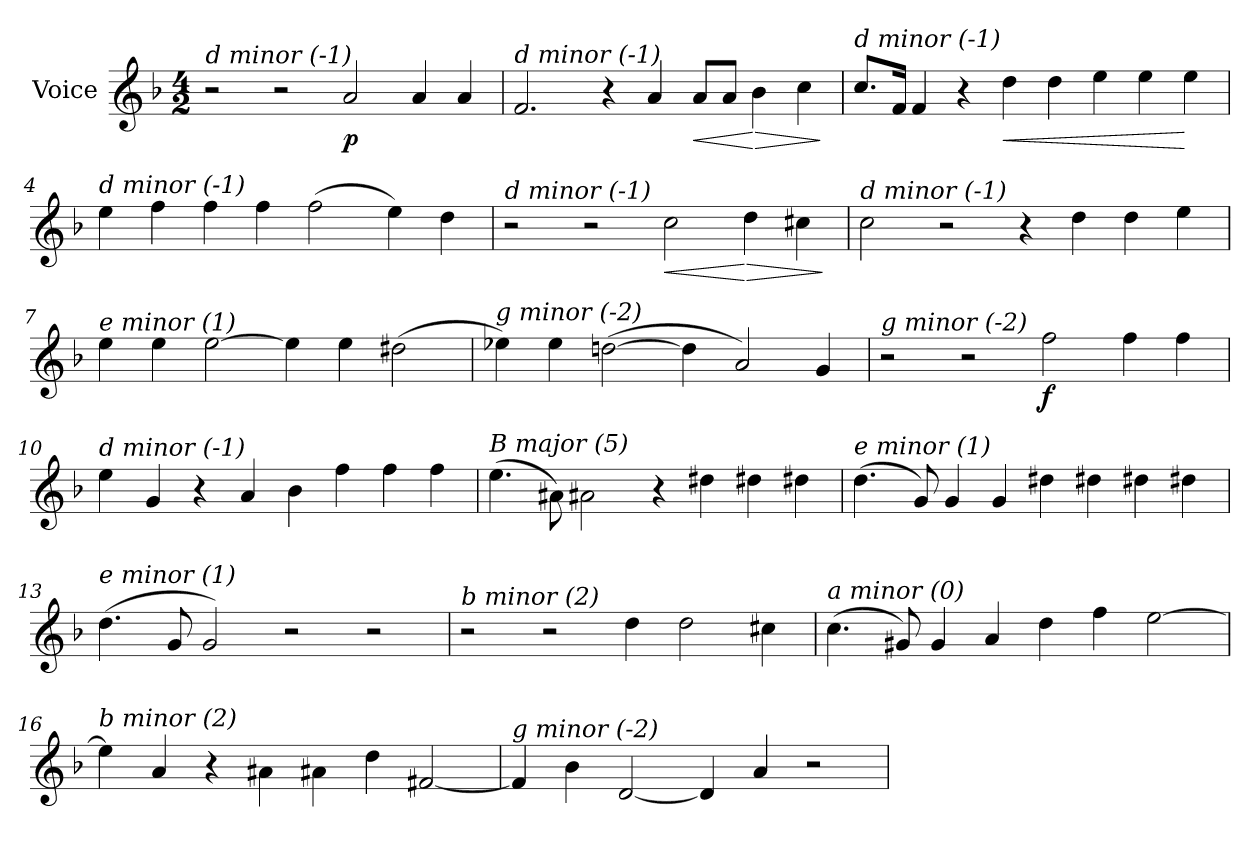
**kern	**dynam
*part1	*part1
*staff1	*staff1
*I"Voice	*
*clefG2	*
*k[b-]	*
*F:	*
*M4/2	*
=1	=1
!LO:TX:i:t=d minor (-1)	!
2r	.
2r	.
!	!LO:DY:b
2a/	p
4a/	.
4a/	.
=2	=2
!LO:TX:i:t=d minor (-1)	!
2.f/	.
4r	.
4a/	.
!	!LO:HP:b
8a/L	<
8a/J	.
!	!LO:HP:n=1:b
4b-\	[ >
4cc\	.
.	]
=3	=3
!LO:TX:i:t=d minor (-1)	!
8.cc/L	.
16f/Jk	.
4f/	.
4r	.
!	!LO:HP:b
4dd\	<
4dd\	.
4ee\	.
4ee\	.
4ee\	[
=4	=4
!LO:TX:i:t=d minor (-1)	!
4ee\	.
4ff\	.
4ff\	.
4ff\	.
(>2ff\	.
4ee\)	.
4dd\	.
!!LO:LB:g=z
=5	=5
!LO:TX:i:t=d minor (-1)	!
2r	.
2r	.
!	!LO:HP:b
2cc\	<
!	!LO:HP:n=1:b
4dd\	[ >
4cc#Xi\	.
.	]
=6	=6
!LO:TX:i:t=d minor (-1)	!
2cc\	.
2r	.
4r	.
4dd\	.
4dd\	.
4ee\	.
=7	=7
!LO:TX:i:t=e minor (1)	!
4ee\	.
4ee\	.
[2ee\	.
4ee\]	.
4ee\	.
(>2dd#X\	.
=8	=8
!LO:TX:i:t=g minor (-2)	!
4ee-X\)	.
4ee-\	.
(>[2ddn\	.
4dd\]	.
2a/)	.
4g/	.
!!LO:LB:g=z
=9	=9
!LO:TX:i:t=g minor (-2)	!
2r	.
2r	.
!	!LO:DY:b
2ff\	f
4ff\	.
4ff\	.
=10	=10
!LO:TX:i:t=d minor (-1)	!
4ee\	.
4g/	.
4r	.
4a/	.
4b-\	.
4ff\	.
4ff\	.
4ff\	.
=11	=11
!LO:TX:i:t=B major (5)	!
(>4.ee\	.
8a#Xi\)	.
2a#Xi\	.
4r	.
4dd#Xi\	.
4dd#Xi\	.
4dd#Xi\	.
=12	=12
!LO:TX:i:t=e minor (1)	!
(>4.dd\	.
8g/)	.
4g/	.
4g/	.
4dd#Xi\	.
4dd#Xi\	.
4dd#Xi\	.
4dd#Xi\	.
!!LO:LB:g=z
=13	=13
!LO:TX:i:t=e minor (1)	!
(>4.dd\	.
8g/	.
2g/)	.
2r	.
2r	.
=14	=14
!LO:TX:i:t=b minor (2)	!
2r	.
2r	.
4dd\	.
2dd\	.
4cc#Xi\	.
=15	=15
!LO:TX:i:t=a minor (0)	!
(>4.cc\	.
8g#X/)	.
4g#/	.
4a/	.
4dd\	.
4ff\	.
[2ee\	.
=16	=16
!LO:TX:i:t=b minor (2)	!
4ee\]	.
4a/	.
4r	.
4a#Xi\	.
4a#Xi\	.
4dd\	.
[2f#X/	.
!!LO:LB:g=z
=17	=17
!LO:TX:i:t=g minor (-2)	!
4f#/]	.
4b-\	.
[2d/	.
4d/]	.
4a/	.
2r	.
=	=
*-	*-
